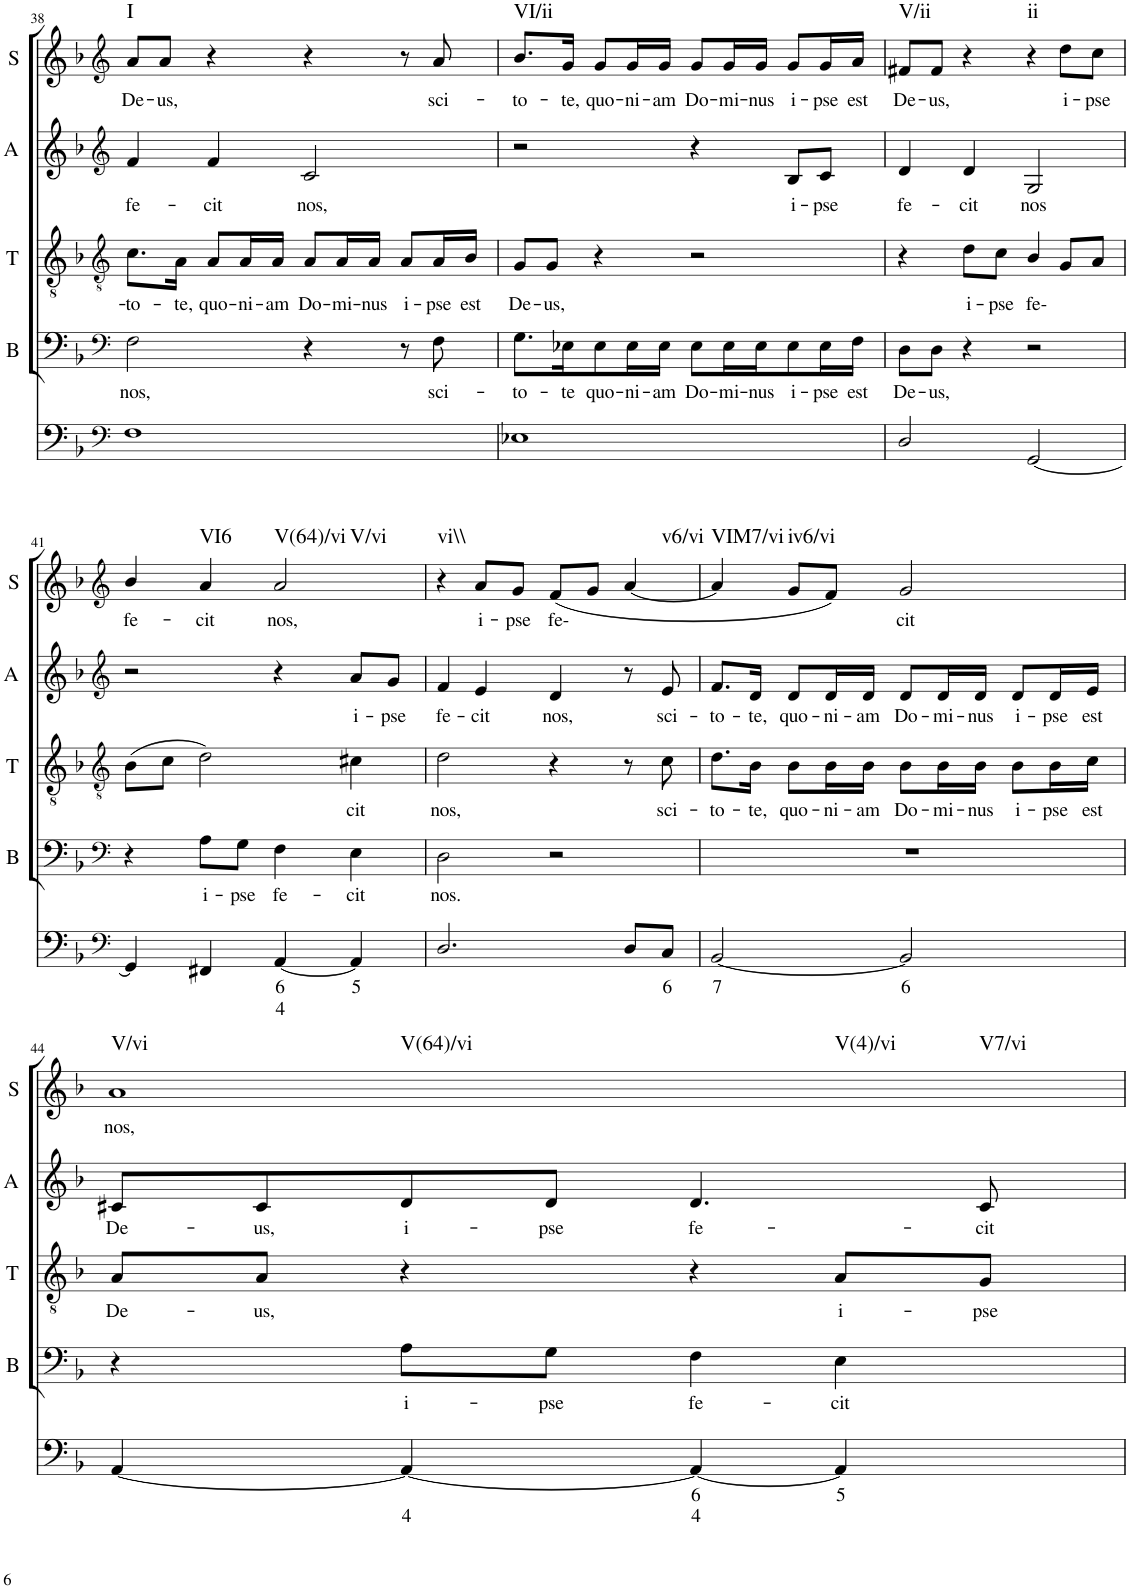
**kern	**text	**text	**kern	**text	**kern	**text	**kern	**text	**kern	**text	**harte
*part5	*part5	*part5	*part4	*part4	*part3	*part3	*part2	*part2	*part1	*part1	*part1
*staff5	*staff5	*staff5	*staff4	*staff4	*staff3	*staff3	*staff2	*staff2	*staff1	*staff1	*
*I"Continuo	*	*	*I"Bass	*	*I"Tenor	*	*I"Alto	*	*I"Soprano	*	*
*	*	*	*I'B	*	*I'T	*	*I'A	*	*I'S	*	*
!!LO:PB:g=z
*clefF4	*	*	*clefF4	*	*clefGv2	*	*clefG2	*	*clefG2	*	*
*k[b-]	*	*	*k[b-]	*	*k[b-]	*	*k[b-]	*	*k[b-]	*	*
*	*	*	*	*	*M4/4	*	*M4/4	*	*M4/4	*	*
=38	=38	=38	=38	=38	=38	=38	=38	=38	=38	=38	=38
!	!	!	!	!LO:LY:b	!	!LO:LY:b	!	!LO:LY:b	!	!LO:LY:b	!LO:H:kt=I
1F	.	.	2F\	nos,	8.c\L	to-	4f/	fe-	8a/L	De-	N
!	!	!	!	!	!	!	!	!	!	!LO:LY:b	!
.	.	.	.	.	.	.	.	.	8a/J	us,	.
!	!	!	!	!	!	!LO:LY:b	!	!	!	!	!
.	.	.	.	.	16A\Jk	te,	.	.	.	.	.
!	!	!	!	!	!	!LO:LY:b	!	!LO:LY:b	!	!	!
.	.	.	.	.	8A/L	quo-	4f/	cit	4r	.	.
!	!	!	!	!	!	!LO:LY:b	!	!	!	!	!
.	.	.	.	.	16A/L	ni-	.	.	.	.	.
!	!	!	!	!	!	!LO:LY:b	!	!	!	!	!
.	.	.	.	.	16A/JJ	am	.	.	.	.	.
!	!	!	!	!	!	!LO:LY:b	!	!LO:LY:b	!	!	!
.	.	.	4r	.	8A/L	Do-	2c/	nos,	4r	.	.
!	!	!	!	!	!	!LO:LY:b	!	!	!	!	!
.	.	.	.	.	16A/L	mi-	.	.	.	.	.
!	!	!	!	!	!	!LO:LY:b	!	!	!	!	!
.	.	.	.	.	16A/JJ	nus	.	.	.	.	.
!	!	!	!	!	!	!LO:LY:b	!	!	!	!	!
.	.	.	8r	.	8A/L	i-	.	.	8r	.	.
!	!	!	!	!LO:LY:b	!	!LO:LY:b	!	!	!	!LO:LY:b	!
.	.	.	8F\	sci-	16A/L	pse	.	.	8a/	sci-	.
!	!	!	!	!	!	!LO:LY:b	!	!	!	!	!
.	.	.	.	.	16B-/JJ	est	.	.	.	.	.
=39	=39	=39	=39	=39	=39	=39	=39	=39	=39	=39	=39
!	!	!	!	!LO:LY:b	!	!LO:LY:b	!	!	!	!LO:LY:b	!LO:H:kt=VI/ii
1E-X	.	.	8.G\L	to-	8G/L	De-	2r	.	8.b-/L	to-	N
!	!	!	!	!	!	!LO:LY:b	!	!	!	!	!
.	.	.	.	.	8G/J	us,	.	.	.	.	.
!	!	!	!	!LO:LY:b	!	!	!	!	!	!LO:LY:b	!
.	.	.	16E-X\K	te	.	.	.	.	16g/Jk	te,	.
!	!	!	!	!LO:LY:b	!	!	!	!	!	!LO:LY:b	!
.	.	.	8E-\	quo-	4r	.	.	.	8g/L	quo-	.
!	!	!	!	!LO:LY:b	!	!	!	!	!	!LO:LY:b	!
.	.	.	16E-\L	ni-	.	.	.	.	16g/L	ni-	.
!	!	!	!	!LO:LY:b	!	!	!	!	!	!LO:LY:b	!
.	.	.	16E-\JJ	am	.	.	.	.	16g/JJ	am	.
!	!	!	!	!LO:LY:b	!	!	!	!	!	!LO:LY:b	!
.	.	.	8E-\L	Do-	2r	.	4r	.	8g/L	Do-	.
!	!	!	!	!LO:LY:b	!	!	!	!	!	!LO:LY:b	!
.	.	.	16E-\L	mi-	.	.	.	.	16g/L	mi-	.
!	!	!	!	!LO:LY:b	!	!	!	!	!	!LO:LY:b	!
.	.	.	16E-\J	nus	.	.	.	.	16g/JJ	nus	.
!	!	!	!	!LO:LY:b	!	!	!	!LO:LY:b	!	!LO:LY:b	!
.	.	.	8E-\	i-	.	.	8B-/L	i-	8g/L	i-	.
!	!	!	!	!LO:LY:b	!	!	!	!LO:LY:b	!	!LO:LY:b	!
.	.	.	16E-\L	pse	.	.	8c/J	pse	16g/L	pse	.
!	!	!	!	!LO:LY:b	!	!	!	!	!	!LO:LY:b	!
.	.	.	16F\JJ	est	.	.	.	.	16a/JJ	est	.
=40	=40	=40	=40	=40	=40	=40	=40	=40	=40	=40	=40
!	!	!	!	!LO:LY:b	!	!	!	!LO:LY:b	!	!LO:LY:b	!LO:H:kt=V/ii
2D/	.	.	8D\L	De-	4r	.	4d/	fe-	8f#X/L	De-	N
!	!	!	!	!LO:LY:b	!	!	!	!	!	!LO:LY:b	!
.	.	.	8D\J	us,	.	.	.	.	8f#/J	us,	.
!	!	!	!	!	!	!LO:LY:b	!	!LO:LY:b	!	!	!
.	.	.	4r	.	8d\L	i-	4d/	cit	4r	.	.
!	!	!	!	!	!	!LO:LY:b	!	!	!	!	!
.	.	.	.	.	8c\J	pse	.	.	.	.	.
!	!	!	!	!	!	!LO:LY:b	!	!LO:LY:b	!	!	!LO:H:kt=ii
[2GG/	.	.	2r	.	4B-/	fe-	2G/	nos	4r	.	N
!	!	!	!	!	!	!	!	!	!	!LO:LY:b	!
.	.	.	.	.	8G/L	.	.	.	8dd\L	i-	.
!	!	!	!	!	!	!	!	!	!	!LO:LY:b	!
.	.	.	.	.	8A/J	.	.	.	8cc\J	pse	.
!!LO:LB:g=z
=41	=41	=41	=41	=41	=41	=41	=41	=41	=41	=41	=41
*clefF4	*	*	*clefF4	*	*clefGv2	*	*clefG2	*	*clefG2	*	*
!	!	!	!	!	!	!	!	!	!	!LO:LY:b	!
4GG/]	.	.	4r	.	(8B-\L	.	2r	.	4b-/	fe-	.
.	.	.	.	.	8c\J	.	.	.	.	.	.
!	!	!	!	!LO:LY:b	!	!	!	!	!	!LO:LY:b	!LO:H:kt=VI6
4FF#X/	.	.	8A\L	i-	2d\)	.	.	.	4a/	cit	N
!	!	!	!	!LO:LY:b	!	!	!	!	!	!	!
.	.	.	8G\J	pse	.	.	.	.	.	.	.
!	!LO:LY:b	!LO:LY:b	!	!LO:LY:b	!	!	!	!	!	!LO:LY:b	!LO:H:n=1:kt=V(64)/vi
!	!	!	!	!	!	!	!	!	!	!	!LO:H:n=2:kt=V/vi
[4AA/	6	4	4F\	fe-	.	.	4r	.	2a/	nos,	N N
!	!LO:LY:b	!	!	!LO:LY:b	!	!LO:LY:b	!	!LO:LY:b	!	!	!
4AA/]	5	.	4E\	cit	4c#X\	cit	8a/L	i-	.	.	.
!	!	!	!	!	!	!	!	!LO:LY:b	!	!	!
.	.	.	.	.	.	.	8g/J	pse	.	.	.
=42	=42	=42	=42	=42	=42	=42	=42	=42	=42	=42	=42
!	!	!	!	!LO:LY:b	!	!LO:LY:b	!	!LO:LY:b	!	!	!LO:H:kt=vi\\
2.D/	.	.	2D\	nos.	2d\	nos,	4f/	fe-	4r	.	N
!	!	!	!	!	!	!	!	!LO:LY:b	!	!LO:LY:b	!
.	.	.	.	.	.	.	4e/	cit	8a/L	i-	.
!	!	!	!	!	!	!	!	!	!	!LO:LY:b	!
.	.	.	.	.	.	.	.	.	8g/J	pse	.
!	!	!	!	!	!	!	!	!LO:LY:b	!	!LO:LY:b	!
.	.	.	2r	.	4r	.	4d/	nos,	(8f/L	fe-	.
.	.	.	.	.	.	.	.	.	8g/J	.	.
!	!	!	!	!	!	!	!	!	!	!	!LO:H:kt=v6/vi
8D/L	.	.	.	.	8r	.	8r	.	[4a/	.	N
!	!LO:LY:b	!	!	!	!	!LO:LY:b	!	!LO:LY:b	!	!	!
8C/J	6	.	.	.	8c\	sci-	8e/	sci-	.	.	.
=43	=43	=43	=43	=43	=43	=43	=43	=43	=43	=43	=43
!	!LO:LY:b	!	!	!	!	!LO:LY:b	!	!LO:LY:b	!	!	!LO:H:kt=VIM7/vi
[2BB-/	7	.	1r	.	8.d\L	to-	8.f/L	to-	4a/]	.	N
!	!	!	!	!	!	!LO:LY:b	!	!LO:LY:b	!	!	!
.	.	.	.	.	16B-\Jk	te,	16d/Jk	te,	.	.	.
!	!	!	!	!	!	!LO:LY:b	!	!LO:LY:b	!	!	!LO:H:kt=iv6/vi
.	.	.	.	.	8B-\L	quo-	8d/L	quo-	8g/L	.	N
!	!	!	!	!	!	!LO:LY:b	!	!LO:LY:b	!	!	!
.	.	.	.	.	16B-\L	ni-	16d/L	ni-	8f/J)	.	.
!	!	!	!	!	!	!LO:LY:b	!	!LO:LY:b	!	!	!
.	.	.	.	.	16B-\JJ	am	16d/JJ	am	.	.	.
!	!LO:LY:b	!	!	!	!	!LO:LY:b	!	!LO:LY:b	!	!LO:LY:b	!
2BB-/]	6	.	.	.	8B-\L	Do-	8d/L	Do-	2g/	cit	.
!	!	!	!	!	!	!LO:LY:b	!	!LO:LY:b	!	!	!
.	.	.	.	.	16B-\L	mi-	16d/L	mi-	.	.	.
!	!	!	!	!	!	!LO:LY:b	!	!LO:LY:b	!	!	!
.	.	.	.	.	16B-\JJ	nus	16d/JJ	nus	.	.	.
!	!	!	!	!	!	!LO:LY:b	!	!LO:LY:b	!	!	!
.	.	.	.	.	8B-\L	i-	8d/L	i-	.	.	.
!	!	!	!	!	!	!LO:LY:b	!	!LO:LY:b	!	!	!
.	.	.	.	.	16B-\L	pse	16d/L	pse	.	.	.
!	!	!	!	!	!	!LO:LY:b	!	!LO:LY:b	!	!	!
.	.	.	.	.	16c\JJ	est	16e/JJ	est	.	.	.
!!LO:LB:g=z
=44	=44	=44	=44	=44	=44	=44	=44	=44	=44	=44	=44
!	!	!	!	!	!	!LO:LY:b	!	!LO:LY:b	!	!LO:LY:b	!LO:H:n=1:kt=V/vi
!	!	!	!	!	!	!	!	!	!	!	!LO:H:n=2:kt=V(64)/vi
!	!	!	!	!	!	!	!	!	!	!	!LO:H:n=3:kt=V(4)/vi
!	!	!	!	!	!	!	!	!	!	!	!LO:H:n=4:kt=V7/vi
[4AA/	.	.	4r	.	8A/L	De-	8c#X/L	De-	1a	nos,	N N N N
!	!	!	!	!	!	!LO:LY:b	!	!LO:LY:b	!	!	!
.	.	.	.	.	8A/J	us,	8c#/	us,	.	.	.
!	!	!LO:LY:b	!	!LO:LY:b	!	!	!	!LO:LY:b	!	!	!
4AA/_	.	4	8A\L	i-	4r	.	8d/	i-	.	.	.
!	!	!	!	!LO:LY:b	!	!	!	!LO:LY:b	!	!	!
.	.	.	8G\J	pse	.	.	8d/J	pse	.	.	.
!	!LO:LY:b	!LO:LY:b	!	!LO:LY:b	!	!	!	!LO:LY:b	!	!	!
4AA/_	6	4	4F\	fe-	4r	.	4.d/	fe-	.	.	.
!	!LO:LY:b	!	!	!LO:LY:b	!	!LO:LY:b	!	!	!	!	!
4AA/]	5	.	4E\	cit	8A/L	i-	.	.	.	.	.
!	!	!	!	!	!	!LO:LY:b	!	!LO:LY:b	!	!	!
.	.	.	.	.	8G/J	pse	8c#/	cit	.	.	.
=	=	=	=	=	=	=	=	=	=	=	=
*-	*-	*-	*-	*-	*-	*-	*-	*-	*-	*-	*-
